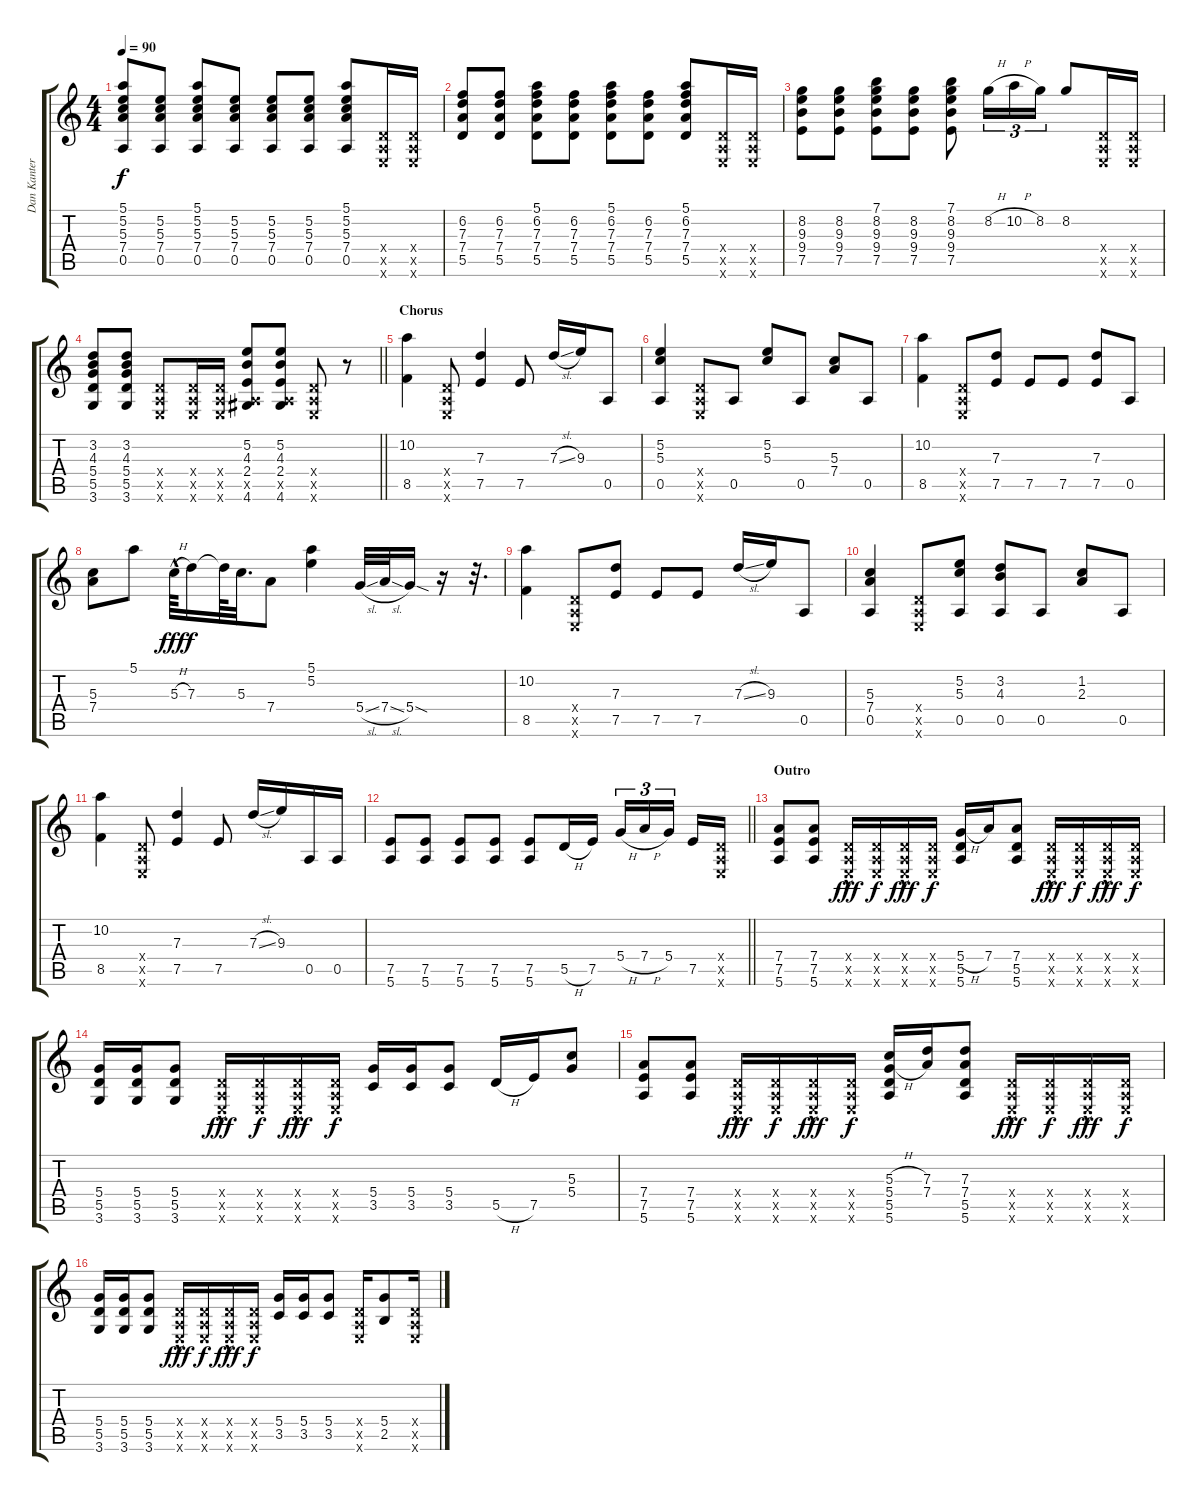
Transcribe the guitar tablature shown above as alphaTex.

\track ("Dan Kanter" "Dan Kanter") {instrument acousticguitarsteel}
\staff {score tabs}
\tuning (E4 B3 G3 D3 A2 E2) {hide}
\ts (4 4)
\tempo 90
\clef g2
\ks c
(5.1 5.2 5.3 7.4 0.5).8{dy f} (5.2 5.3 7.4 0.5).8 (5.1 5.2 5.3 7.4 0.5).8 (5.2 5.3 7.4 0.5).8 (5.2 5.3 7.4 0.5).8 (5.2 5.3 7.4 0.5).8 (5.1 5.2 5.3 7.4 0.5).8 (0.4{x} 0.5{x} 0.6{x}).16 (0.4{x} 0.5{x} 0.6{x}).16 |
(6.2 7.3 7.4 5.5).8 (6.2 7.3 7.4 5.5).8 (5.1 6.2 7.3 7.4 5.5).8 (6.2 7.3 7.4 5.5).8 (5.1 6.2 7.3 7.4 5.5).8 (6.2 7.3 7.4 5.5).8 (5.1 6.2 7.3 7.4 5.5).8 (0.4{x} 0.5{x} 0.6{x}).16 (0.4{x} 0.5{x} 0.6{x}).16 |
(8.2 9.3 9.4 7.5).8 (8.2 9.3 9.4 7.5).8 (7.1 8.2 9.3 9.4 7.5).8 (8.2 9.3 9.4 7.5).8 (7.1 8.2 9.3 9.4 7.5).8 8.2{h}.16{tu (3 2)} 10.2{h}.16{tu (3 2)} 8.2.16{tu (3 2)} 8.2.8 (0.4{x} 0.5{x} 0.6{x}).16 (0.4{x} 0.5{x} 0.6{x}).16 |
\barLineRight lightlight
(3.2 4.3 5.4 5.5 3.6).8 (3.2 4.3 5.4 5.5 3.6).8 (0.4{x} 0.5{x} 0.6{x}).8 (0.4{x} 0.5{x} 0.6{x}).16 (0.4{x} 0.5{x} 0.6{x}).16 (5.2 4.3 2.4 0.5{x} 4.6).8 (5.2 4.3 2.4 0.5{x} 4.6).8 (0.4{x} 0.5{x} 0.6{x}).8 r.8 |
\section ("" "Chorus")
(10.2 8.5).4 (0.4{x} 0.5{x} 0.6{x}).8 (7.3 7.5).4 7.5.8 7.3{sl}.16 9.3.16 0.5.8 |
(5.2 5.3 0.5).4 (0.4{x} 0.5{x} 0.6{x}).8 0.5.8 (5.2 5.3).8 0.5.8 (5.3 7.4).8 0.5.8 |
(10.2 8.5).4 (0.4{x} 0.5{x} 0.6{x}).8 (7.3 7.5).8 7.5.8 7.5.8 (7.3 7.5).8 0.5.8 |
(5.3 7.4).8 5.1.8 5.3{h hac}.64{dy fff} 7.3.16{dy f} 7.3{t}.64 5.3.32{d} 7.4.8 (5.1 5.2).4 5.4{sl}.32 7.4{sl}.32 5.4{sod}.16 r.16 r.32{d} |
(10.2 8.5).4 (0.4{x} 0.5{x} 0.6{x}).8 (7.3 7.5).8 7.5.8 7.5.8 7.3{sl}.16 9.3.16 0.5.8 |
(5.3 7.4 0.5).4 (0.4{x} 0.5{x} 0.6{x}).8 (5.2 5.3 0.5).8 (3.2 4.3 0.5).8 0.5.8 (1.2 2.3).8 0.5.8 |
(10.2 8.5).4 (0.4{x} 0.5{x} 0.6{x}).8 (7.3 7.5).4 7.5.8 7.3{sl}.16 9.3.16 0.5.16 0.5.16 |
\barLineRight lightlight
(7.5 5.6).8 (7.5 5.6).8 (7.5 5.6).8 (7.5 5.6).8 (7.5 5.6).8 5.5{h}.16 7.5.16 5.4{h}.16{tu (3 2)} 7.4{h}.16{tu (3 2)} 5.4.16{tu (3 2) beam splitsecondary} 7.5.16 (0.4{x} 0.5{x} 0.6{x}).16 |
\section ("" "Outro")
(7.4 7.5 5.6).8 (7.4 7.5 5.6).8 (0.4{x} 0.5{x} 0.6{hac x}).16{dy fff} (0.4{x} 0.5{x} 0.6{x}).16{dy f} (0.4{x} 0.5{x} 0.6{hac x}).16{dy fff} (0.4{x} 0.5{x} 0.6{x}).16{dy f} (5.4{h} 5.5 5.6).16 7.4.16 (7.4 5.5 5.6).8 (0.4{x} 0.5{x} 0.6{hac x}).16{dy fff} (0.4{x} 0.5{x} 0.6{x}).16{dy f} (0.4{x} 0.5{x} 0.6{hac x}).16{dy fff} (0.4{x} 0.5{x} 0.6{x}).16{dy f} |
(5.4 5.5 3.6).16 (5.4 5.5 3.6).16 (5.4 5.5 3.6).8 (0.4{x} 0.5{x} 0.6{hac x}).16{dy fff} (0.4{x} 0.5{x} 0.6{x}).16{dy f} (0.4{x} 0.5{x} 0.6{hac x}).16{dy fff} (0.4{x} 0.5{x} 0.6{x}).16{dy f} (5.4 3.5).16 (5.4 3.5).16 (5.4 3.5).8 5.5{h}.16 7.5.16 (5.3 5.4).8 |
(7.4 7.5 5.6).8 (7.4 7.5 5.6).8 (0.4{x} 0.5{x} 0.6{hac x}).16{dy fff} (0.4{x} 0.5{x} 0.6{x}).16{dy f} (0.4{x} 0.5{x} 0.6{hac x}).16{dy fff} (0.4{x} 0.5{x} 0.6{x}).16{dy f} (5.3{h} 5.4{h} 5.5 5.6).16 (7.3 7.4).16 (7.3 7.4 5.5 5.6).8 (0.4{x} 0.5{x} 0.6{hac x}).16{dy fff} (0.4{x} 0.5{x} 0.6{x}).16{dy f} (0.4{x} 0.5{x} 0.6{hac x}).16{dy fff} (0.4{x} 0.5{x} 0.6{x}).16{dy f} |
(5.4 5.5 3.6).16 (5.4 5.5 3.6).16 (5.4 5.5 3.6).8 (0.4{x} 0.5{x} 0.6{hac x}).16{dy fff} (0.4{x} 0.5{x} 0.6{x}).16{dy f} (0.4{x} 0.5{x} 0.6{hac x}).16{dy fff} (0.4{x} 0.5{x} 0.6{x}).16{dy f} (5.4 3.5).16 (5.4 3.5).16 (5.4 3.5).8 (0.4{x} 0.5{x} 0.6{x}).16 (5.4 2.5).8 (0.4{x} 0.5{x} 0.6{x}).16
